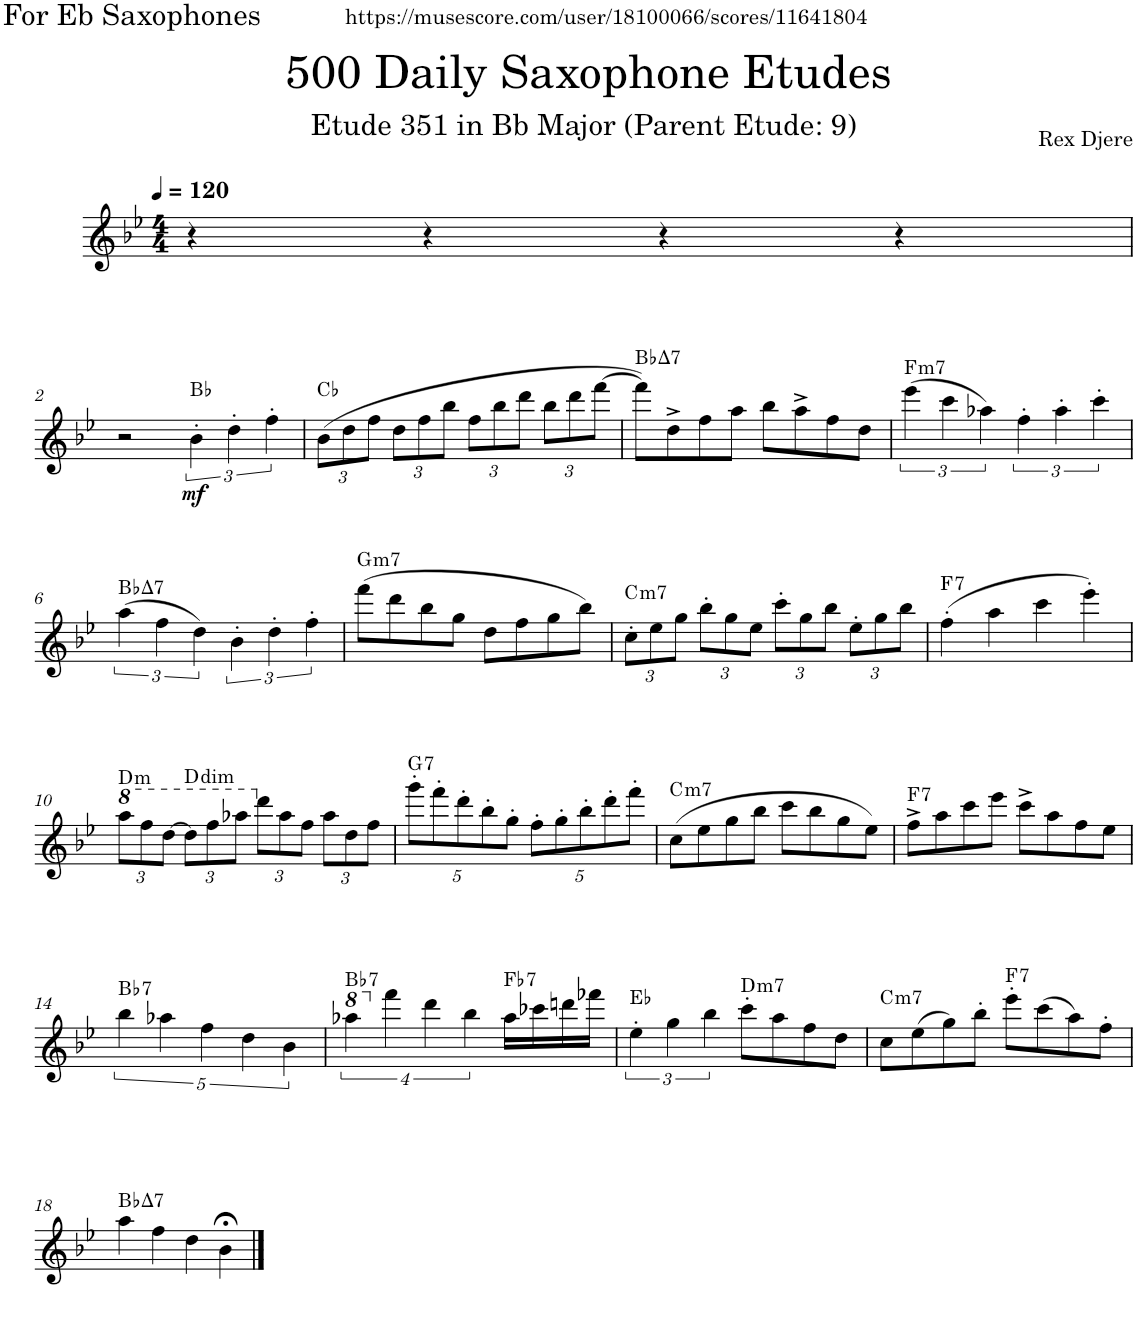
**kern	**dynam	**harte
*part1	*part1	*part1
*staff1	*staff1	*
*I"Alto Saxophone	*	*
*I'A. Sax.	*	*
*clefG2	*	*
*Trd5c9	*	*
*k[b-e-]	*	*
*M4/4	*	*
*MM120	*	*
=1	=1	=1
4r	.	.
4r	.	.
4r	.	.
4r	.	.
!!LO:LB:g=z
=2	=2	=2
2r	.	.
!	!LO:DY:b	!
6b-'\	mf	Bb:maj
6dd'\	.	.
6ff'\	.	.
=3	=3	=3
*Xbrackettup	*	*
(12b-\L	.	Cb:maj
12dd\	.	.
12ff\J	.	.
12dd\L	.	.
12ff\	.	.
12bb-\J	.	.
12ff\L	.	.
12bb-\	.	.
12ddd\J	.	.
12bb-\L	.	.
12ddd\	.	.
[12fff\J	.	.
=4	=4	=4
!	!	!LO:H:kt=7
8fff\L])	.	Bb:maj7
8dd^\	.	.
8ff\	.	.
8aa\J	.	.
8bb-\L	.	.
8aa^\	.	.
8ff\	.	.
8dd\J	.	.
=5	=5	=5
*brackettup	*	*
!	!	!LO:H:kt=m7
(6eee-\	.	F:min7
6ccc\	.	.
6aa-X\)	.	.
6ff'\	.	.
6aa-'\	.	.
6ccc'\	.	.
!!LO:LB:g=z
=6	=6	=6
!	!	!LO:H:kt=7
(>6aa\	.	Bb:maj7
6ff\	.	.
6dd\)	.	.
6b-'\	.	.
6dd'\	.	.
6ff'\	.	.
=7	=7	=7
!	!	!LO:H:kt=m7
(8fff\L	.	G:min7
8ddd\	.	.
8bb-\	.	.
8gg\J	.	.
8dd\L	.	.
8ff\	.	.
8gg\	.	.
8bb-\J)	.	.
=8	=8	=8
*Xbrackettup	*	*
!	!	!LO:H:kt=m7
12cc'\L	.	C:min7
12ee-\	.	.
12gg\J	.	.
12bb-'\L	.	.
12gg\	.	.
12ee-\J	.	.
12ccc'\L	.	.
12gg\	.	.
12bb-\J	.	.
12ee-'\L	.	.
12gg\	.	.
12bb-\J	.	.
=9	=9	=9
!	!	!LO:H:kt=7
(4ff'\	.	F:7
4aa\	.	.
4ccc\	.	.
4eee-'\)	.	.
!!LO:LB:g=z
=10	=10	=10
*8va	*	*
!	!	!LO:H:kt=m
12aaa\L	.	D:min
12fff\	.	.
[12ddd\J	.	.
!	!	!LO:H:kt=dim
12ddd\L]	.	D:dim
12fff\	.	.
12aaa-X\J	.	.
*X8va	*	*
12ddd\L	.	.
12aa-\	.	.
12ff\J	.	.
12aa-\L	.	.
12dd\	.	.
12ff\J	.	.
=11	=11	=11
!	!	!LO:H:kt=7
10ggg'\L	.	G:7
10fff'\	.	.
10ddd'\	.	.
10bb-'\	.	.
10gg'\J	.	.
10ff'\L	.	.
10gg'\	.	.
10bb-'\	.	.
10ddd'\	.	.
10fff'\J	.	.
=12	=12	=12
!	!	!LO:H:kt=m7
(8cc\L	.	C:min7
8ee-\	.	.
8gg\	.	.
8bb-\J	.	.
8ccc\L	.	.
8bb-\	.	.
8gg\	.	.
8ee-\J)	.	.
=13	=13	=13
!	!	!LO:H:kt=7
8ff^\L	.	F:7
8aa\	.	.
8ccc\	.	.
8eee-\J	.	.
8ccc^\L	.	.
8aa\	.	.
8ff\	.	.
8ee-\J	.	.
!!LO:LB:g=z
=14	=14	=14
*brackettup	*	*
!	!	!LO:H:kt=7
5bb-\	.	Bb:7
5aa-X\	.	.
5ff\	.	.
5dd\	.	.
5b-\	.	.
=15	=15	=15
*8va	*	*
!	!	!LO:H:kt=7
16%3aaa-X\	.	Bb:7
*X8va	*	*
16%3fff\	.	.
16%3ddd\	.	.
16%3bb-\	.	.
!	!	!LO:H:kt=7
16aa-\LL	.	Fb:7
16ccc-X\	.	.
16dddn\	.	.
16fff-X\JJ	.	.
=16	=16	=16
6ee-'\	.	Eb:maj
6gg\	.	.
6bb-\	.	.
!	!	!LO:H:kt=m7
8ccc'\L	.	D:min7
8aa\	.	.
8ff\	.	.
8dd\J	.	.
=17	=17	=17
!	!	!LO:H:kt=m7
8cc\L	.	C:min7
(8ee-\	.	.
8gg\)	.	.
8bb-'\J	.	.
!	!	!LO:H:kt=7
8eee-'\L	.	F:7
(8ccc\	.	.
8aa\)	.	.
8ff'\J	.	.
!!LO:LB:g=z
=18	=18	=18
!	!	!LO:H:kt=7
4aa\	.	Bb:maj7
4ff\	.	.
4dd\	.	.
4b-;<\	.	.
==	==	==
*-	*-	*-
